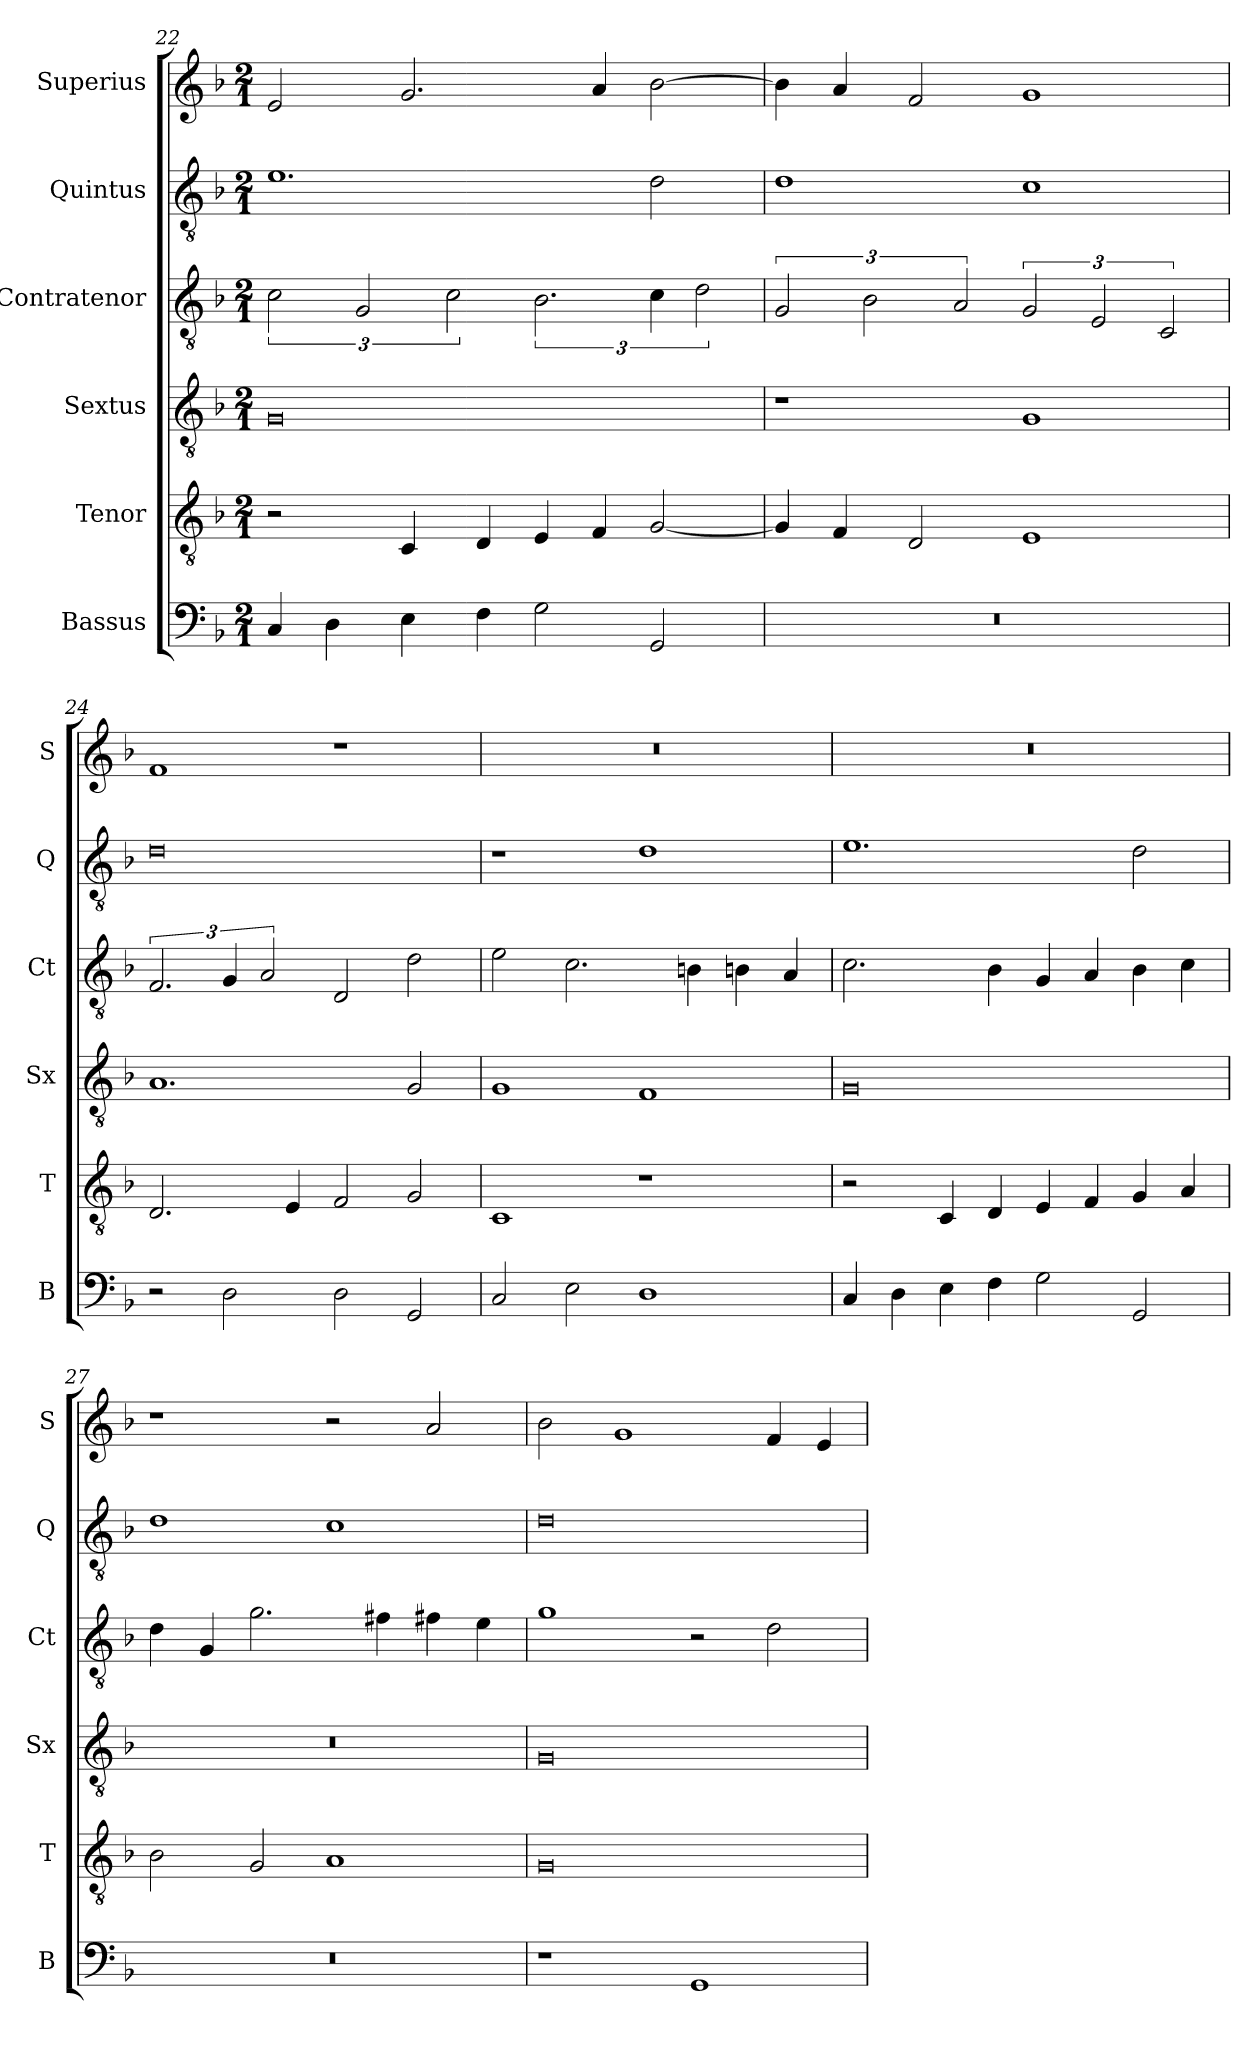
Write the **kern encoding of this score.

**kern	**kern	**kern	**kern	**kern	**kern
*part6	*part5	*part4	*part3	*part2	*part1
*staff6	*staff5	*staff4	*staff3	*staff2	*staff1
*I"Bassus	*I"Tenor	*I"Sextus	*I"Contratenor	*I"Quintus	*I"Superius
*I'B	*I'T	*I'Sx	*I'Ct	*I'Q	*I'S
*clefF4	*clefGv2	*clefGv2	*clefGv2	*clefGv2	*clefG2
*k[b-]	*k[b-]	*k[b-]	*k[b-]	*k[b-]	*k[b-]
*M2/1	*M2/1	*M2/1	*M2/1	*M2/1	*M2/1
=22	=22	=22	=22	=22	=22
4C/	2r	0G	3c\	1.e	2e/
4D\	.	.	.	.	.
.	.	.	3G/	.	.
4E\	4C/	.	.	.	2.g/
.	.	.	3c\	.	.
4F\	4D/	.	.	.	.
2G\	4E/	.	3.B-\	.	.
.	4F/	.	.	.	4a/
2GG/	[2G/	.	6c\	2d\	[2b-\
.	.	.	3d\	.	.
=23	=23	=23	=23	=23	=23
0r	4G/]	1r	3G/	1d	4b-\]
.	4F/	.	.	.	4a/
.	.	.	3B-\	.	.
.	2D/	.	.	.	2f/
.	.	.	3A/	.	.
.	1E	1G	3G/	1c	1g
.	.	.	3E/	.	.
.	.	.	3C/	.	.
=24	=24	=24	=24	=24	=24
2r	2.D/	1.A	3.F/	0d	1f
2D\	.	.	6G/	.	.
.	.	.	3A/	.	.
.	4E/	.	.	.	.
2D\	2F/	.	2D/	.	1r
2GG/	2G/	2G/	2d\	.	.
=25	=25	=25	=25	=25	=25
2C/	1C	1G	2e\	1r	0r
2E\	.	.	2.c\	.	.
1D	1r	1F	.	1d	.
.	.	.	4Bn\	.	.
.	.	.	4Bn\	.	.
.	.	.	4A/	.	.
=26	=26	=26	=26	=26	=26
4C/	2r	0G	2.c\	1.e	0r
4D\	.	.	.	.	.
4E\	4C/	.	.	.	.
4F\	4D/	.	4B-\	.	.
2G\	4E/	.	4G/	.	.
.	4F/	.	4A/	.	.
2GG/	4G/	.	4B-\	2d\	.
.	4A/	.	4c\	.	.
=27	=27	=27	=27	=27	=27
0r	2B-\	0r	4d\	1d	1r
.	.	.	4G/	.	.
.	2G/	.	2.g\	.	.
.	1A	.	.	1c	2r
.	.	.	4f#X\	.	.
.	.	.	4f#X\	.	2a/
.	.	.	4e\	.	.
=28	=28	=28	=28	=28	=28
1r	0G	0G	1g	0d	2b-\
.	.	.	.	.	1g
1GG	.	.	2r	.	.
.	.	.	2d\	.	4f/
.	.	.	.	.	4e/
=	=	=	=	=	=
*-	*-	*-	*-	*-	*-
